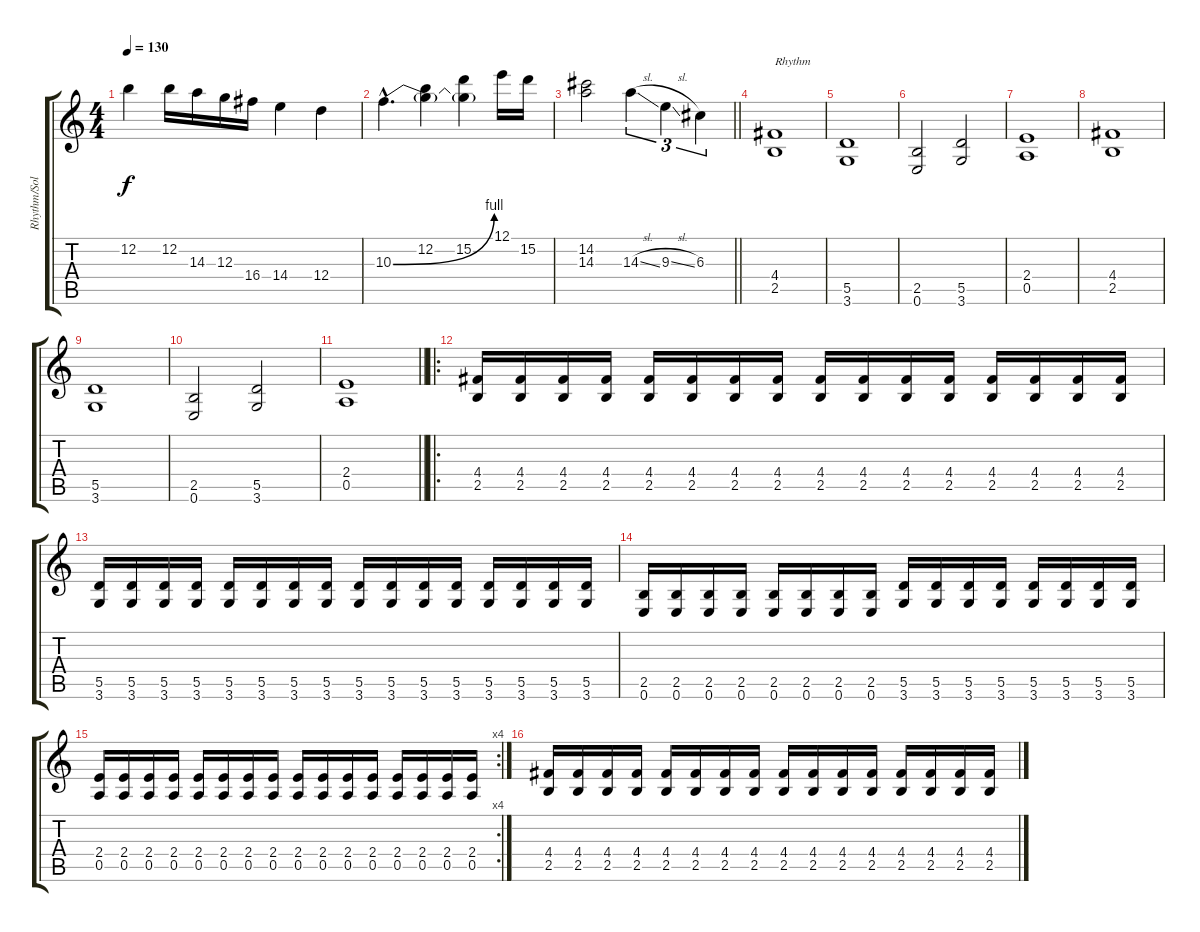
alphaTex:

\track ("Rhythm/Solo" "Rhythm/Sol") {instrument overdrivenguitar}
\staff {score tabs}
\tuning (E4 B3 G3 D3 A2 E2) {hide}
\ts (4 4)
\tempo 130
\clef g2
\ks c
12.2.4{dy f} 12.2.16 14.3.16 12.3.16 16.4.16 14.4.4 12.4.4 |
10.3{be (bend 0 0 60 4) hac}.4{d} (12.2 10.3{t}).4 (15.2 10.3{t}).4 12.1.16 15.2.16 |
\barLineRight lightlight
(14.2 14.3).2 14.3{sl}.4{tu (3 2)} 9.3{sl}.4{tu (3 2)} 6.3.4{tu (3 2)} |
(4.4 2.5).1{txt "Rhythm" volume 10 balance 5} |
(5.5 3.6).1 |
(2.5 0.6).2 (5.5 3.6).2 |
(2.4 0.5).1 |
(4.4 2.5).1 |
(5.5 3.6).1 |
(2.5 0.6).2 (5.5 3.6).2 |
\barLineRight lightlight
(2.4 0.5).1 |
\ro
(4.4 2.5).16{volume 10 balance 5} (4.4 2.5).16 (4.4 2.5).16 (4.4 2.5).16 (4.4 2.5).16 (4.4 2.5).16 (4.4 2.5).16 (4.4 2.5).16 (4.4 2.5).16 (4.4 2.5).16 (4.4 2.5).16 (4.4 2.5).16 (4.4 2.5).16 (4.4 2.5).16 (4.4 2.5).16 (4.4 2.5).16 |
(5.5 3.6).16 (5.5 3.6).16 (5.5 3.6).16 (5.5 3.6).16 (5.5 3.6).16 (5.5 3.6).16 (5.5 3.6).16 (5.5 3.6).16 (5.5 3.6).16 (5.5 3.6).16 (5.5 3.6).16 (5.5 3.6).16 (5.5 3.6).16 (5.5 3.6).16 (5.5 3.6).16 (5.5 3.6).16 |
(2.5 0.6).16 (2.5 0.6).16 (2.5 0.6).16 (2.5 0.6).16 (2.5 0.6).16 (2.5 0.6).16 (2.5 0.6).16 (2.5 0.6).16 (5.5 3.6).16 (5.5 3.6).16 (5.5 3.6).16 (5.5 3.6).16 (5.5 3.6).16 (5.5 3.6).16 (5.5 3.6).16 (5.5 3.6).16 |
\rc 4
(2.4 0.5).16 (2.4 0.5).16 (2.4 0.5).16 (2.4 0.5).16 (2.4 0.5).16 (2.4 0.5).16 (2.4 0.5).16 (2.4 0.5).16 (2.4 0.5).16 (2.4 0.5).16 (2.4 0.5).16 (2.4 0.5).16 (2.4 0.5).16 (2.4 0.5).16 (2.4 0.5).16 (2.4 0.5).16 |
(4.4 2.5).16{volume 0} (4.4 2.5).16 (4.4 2.5).16 (4.4 2.5).16 (4.4 2.5).16 (4.4 2.5).16 (4.4 2.5).16 (4.4 2.5).16 (4.4 2.5).16 (4.4 2.5).16 (4.4 2.5).16 (4.4 2.5).16 (4.4 2.5).16 (4.4 2.5).16 (4.4 2.5).16 (4.4 2.5).16
